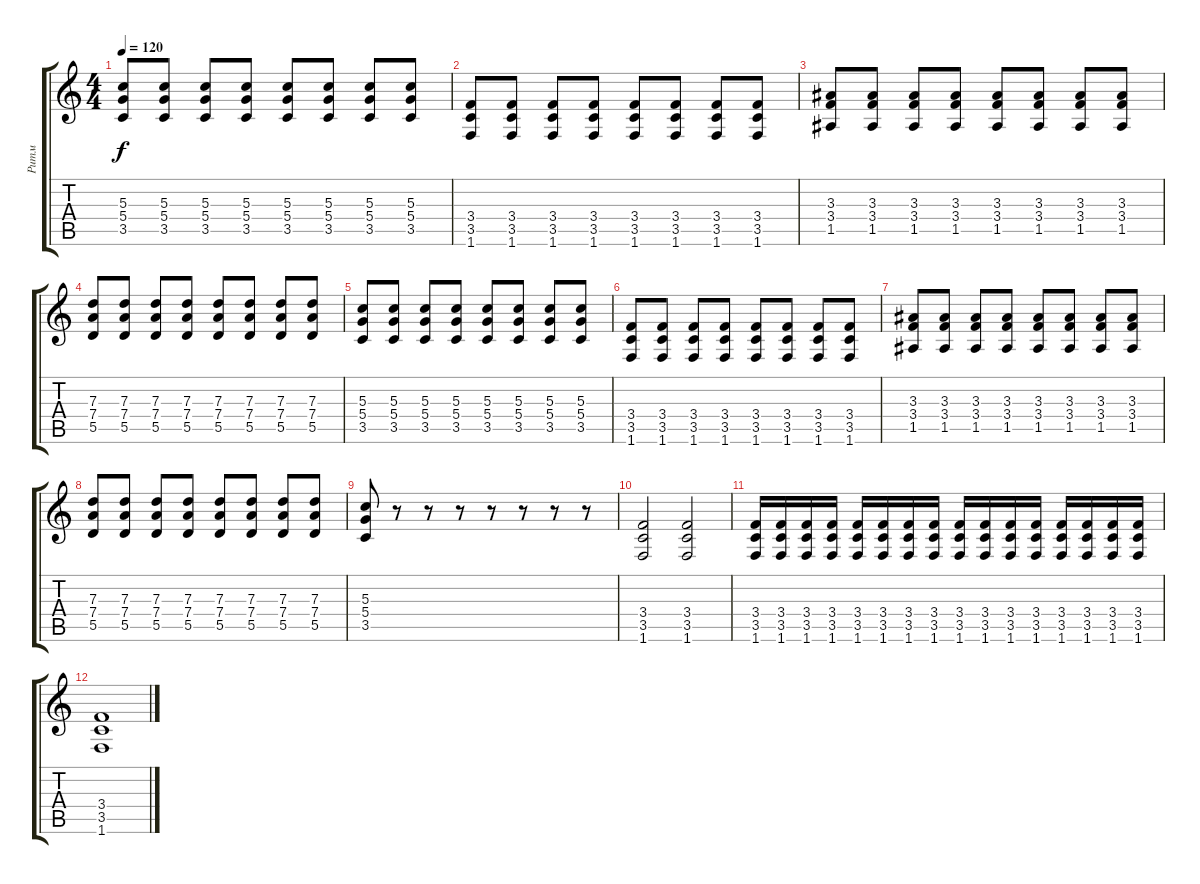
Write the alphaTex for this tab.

\track ("Ритм" "Ритм") {instrument overdrivenguitar}
\staff {score tabs}
\tuning (E4 B3 G3 D3 A2 E2) {hide}
\ts (4 4)
\tempo 120
\clef g2
\ks c
(5.3 5.4 3.5).8{dy f} (5.3 5.4 3.5).8 (5.3 5.4 3.5).8 (5.3 5.4 3.5).8 (5.3 5.4 3.5).8 (5.3 5.4 3.5).8 (5.3 5.4 3.5).8 (5.3 5.4 3.5).8 |
(3.4 3.5 1.6).8 (3.4 3.5 1.6).8 (3.4 3.5 1.6).8 (3.4 3.5 1.6).8 (3.4 3.5 1.6).8 (3.4 3.5 1.6).8 (3.4 3.5 1.6).8 (3.4 3.5 1.6).8 |
(3.3 3.4 1.5).8 (3.3 3.4 1.5).8 (3.3 3.4 1.5).8 (3.3 3.4 1.5).8 (3.3 3.4 1.5).8 (3.3 3.4 1.5).8 (3.3 3.4 1.5).8 (3.3 3.4 1.5).8 |
(7.3 7.4 5.5).8 (7.3 7.4 5.5).8 (7.3 7.4 5.5).8 (7.3 7.4 5.5).8 (7.3 7.4 5.5).8 (7.3 7.4 5.5).8 (7.3 7.4 5.5).8 (7.3 7.4 5.5).8 |
(5.3 5.4 3.5).8 (5.3 5.4 3.5).8 (5.3 5.4 3.5).8 (5.3 5.4 3.5).8 (5.3 5.4 3.5).8 (5.3 5.4 3.5).8 (5.3 5.4 3.5).8 (5.3 5.4 3.5).8 |
(3.4 3.5 1.6).8 (3.4 3.5 1.6).8 (3.4 3.5 1.6).8 (3.4 3.5 1.6).8 (3.4 3.5 1.6).8 (3.4 3.5 1.6).8 (3.4 3.5 1.6).8 (3.4 3.5 1.6).8 |
(3.3 3.4 1.5).8 (3.3 3.4 1.5).8 (3.3 3.4 1.5).8 (3.3 3.4 1.5).8 (3.3 3.4 1.5).8 (3.3 3.4 1.5).8 (3.3 3.4 1.5).8 (3.3 3.4 1.5).8 |
(7.3 7.4 5.5).8 (7.3 7.4 5.5).8 (7.3 7.4 5.5).8 (7.3 7.4 5.5).8 (7.3 7.4 5.5).8 (7.3 7.4 5.5).8 (7.3 7.4 5.5).8 (7.3 7.4 5.5).8 |
(5.3 5.4 3.5).8 r.8 r.8 r.8 r.8 r.8 r.8 r.8 |
(3.4 3.5 1.6).2 (3.4 3.5 1.6).2 |
(3.4 3.5 1.6).16 (3.4 3.5 1.6).16 (3.4 3.5 1.6).16 (3.4 3.5 1.6).16 (3.4 3.5 1.6).16 (3.4 3.5 1.6).16 (3.4 3.5 1.6).16 (3.4 3.5 1.6).16 (3.4 3.5 1.6).16 (3.4 3.5 1.6).16 (3.4 3.5 1.6).16 (3.4 3.5 1.6).16 (3.4 3.5 1.6).16 (3.4 3.5 1.6).16 (3.4 3.5 1.6).16 (3.4 3.5 1.6).16 |
(3.4 3.5 1.6).1
